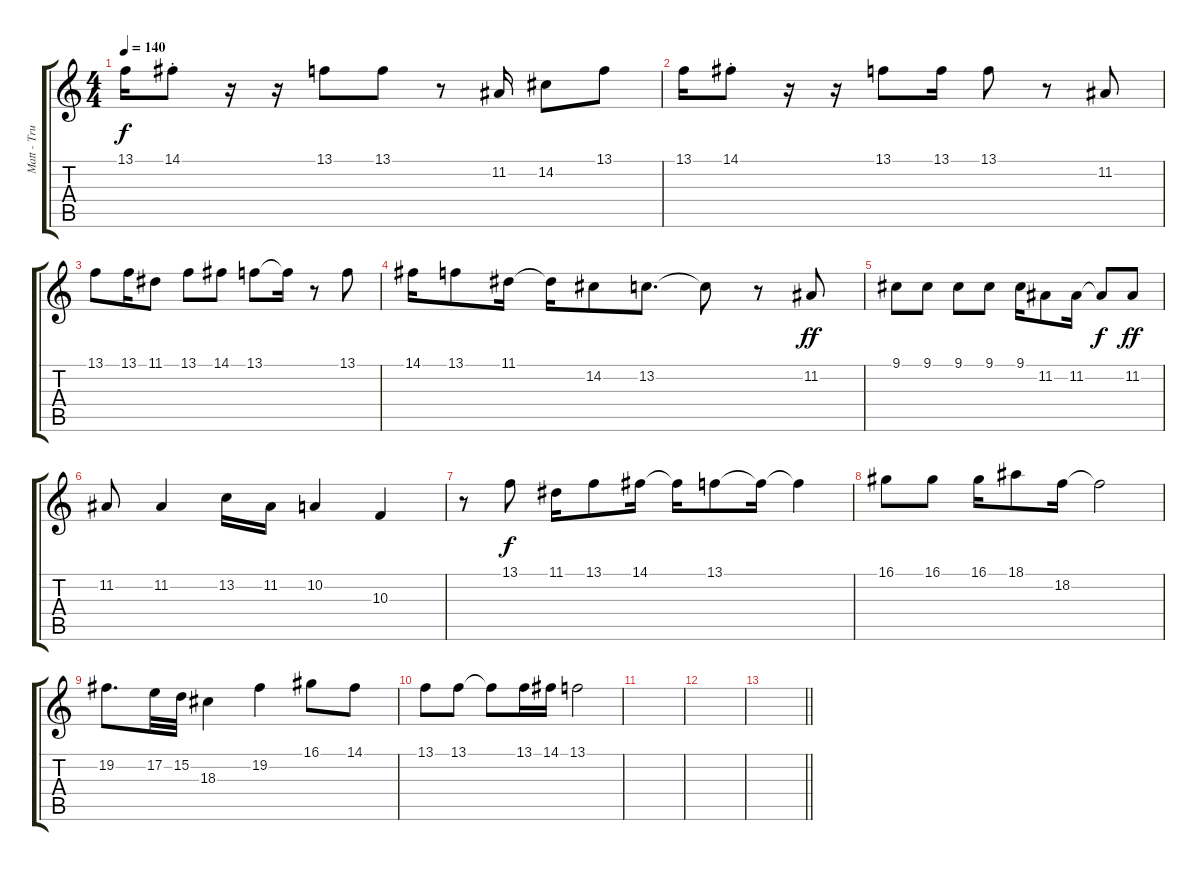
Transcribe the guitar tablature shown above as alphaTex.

\track ("Matt - Trumpet" "Matt - Tru") {instrument trumpet}
\staff {score tabs}
\tuning (E4 B3 G3 D3 A2 E2) {hide}
\ts (4 4)
\tempo 140
\clef g2
\ks c
13.1.16{dy f} 14.1{st}.8 r.16 r.16 13.1.8 13.1.8 r.8 11.2.16 14.2.8 13.1.8 |
13.1.16 14.1{st}.8 r.16 r.16 13.1.8 13.1.16 13.1.8 r.8 11.2.8 |
13.1.8 13.1.16 11.1.8 13.1.8 14.1.8 13.1.8 13.1{t}.16 r.8 13.1.8 |
14.1.16 13.1.8 11.1.16 11.1{t}.16 14.2.8 13.2.8{d} 13.2{t}.8 r.8 11.2.8{dy ff} |
9.1.8 9.1.8 9.1.8 9.1.8 9.1.16 11.2.8 11.2.16 11.2{t}.8{dy f} 11.2.8{dy ff} |
11.2.8 11.2.4 13.2.16 11.2.16 10.2.4 10.3.4 |
r.8 13.1.8{dy f} 11.1.16 13.1.8 14.1.16 14.1{t}.16 13.1.8 13.1{t}.16 13.1{t}.4 |
16.1.8 16.1.8 16.1.16 18.1.8 18.2.16 18.2{t}.2 |
19.2.8{d} 17.2.32 15.2.32 18.3.4 19.2.4 16.1.8 14.1.8 |
13.1.8 13.1.8 13.1{t}.8 13.1.16 14.1.16 13.1.2 |
|
|
\barLineRight lightlight
